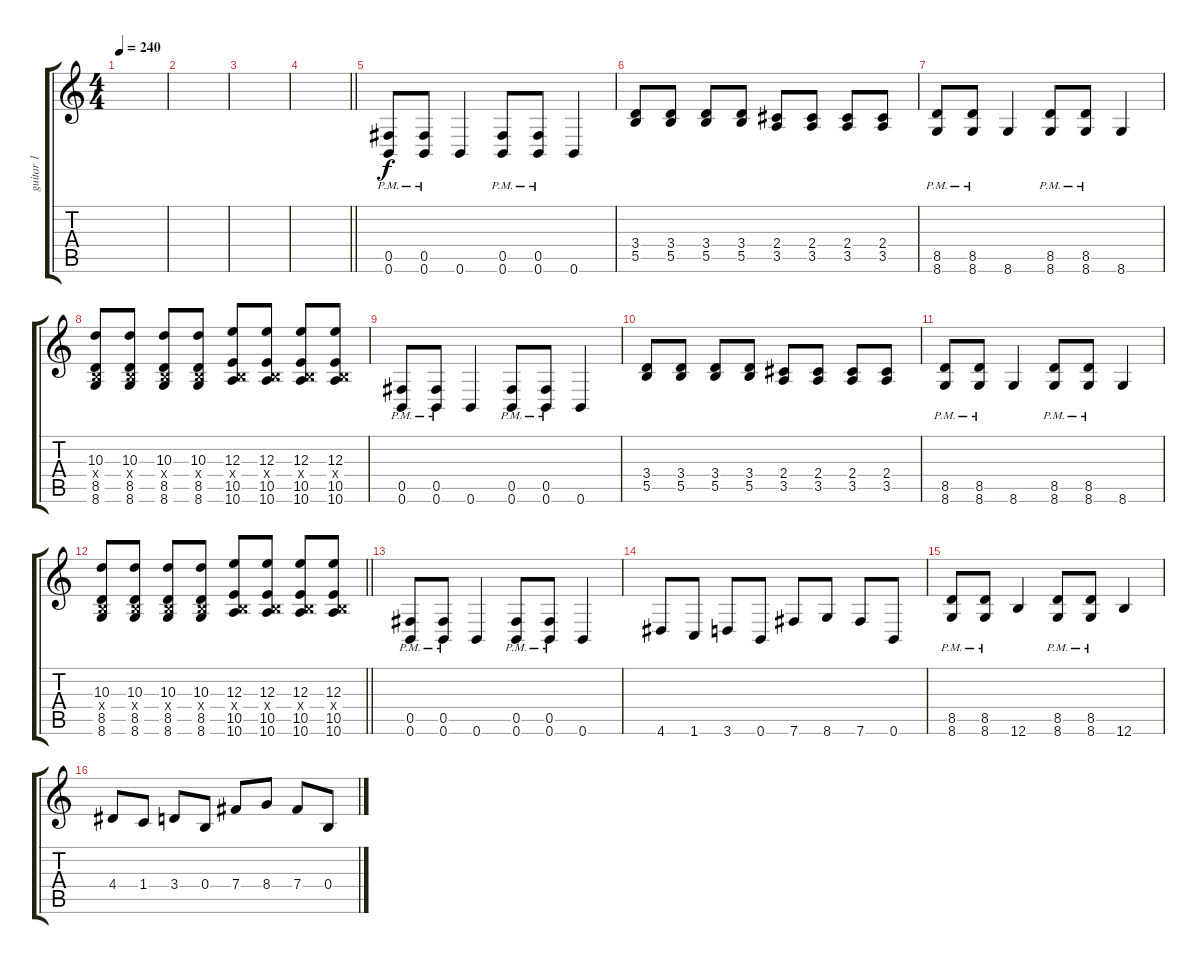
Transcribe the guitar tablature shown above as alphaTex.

\track ("guitar 1" "guitar 1") {instrument distortionguitar}
\staff {score tabs}
\tuning (Db4 Ab3 E3 B2 Gb2 B1) {hide}
\ts (4 4)
\tempo 240
\clef g2
\ks c
|
|
|
\barLineRight lightlight
|
\section ("" "")
(0.5{pm} 0.6{pm}).8 (0.5{pm} 0.6{pm}).8 0.6.4 (0.5{pm} 0.6{pm}).8 (0.5{pm} 0.6{pm}).8 0.6.4 |
(3.4 5.5).8 (3.4 5.5).8 (3.4 5.5).8 (3.4 5.5).8 (2.4 3.5).8 (2.4 3.5).8 (2.4 3.5).8 (2.4 3.5).8 |
(8.5{pm} 8.6{pm}).8 (8.5{pm} 8.6{pm}).8 8.6.4 (8.5{pm} 8.6{pm}).8 (8.5{pm} 8.6{pm}).8 8.6.4 |
(10.3 0.4{x} 8.5 8.6).8 (10.3 0.4{x} 8.5 8.6).8 (10.3 0.4{x} 8.5 8.6).8 (10.3 0.4{x} 8.5 8.6).8 (12.3 0.4{x} 10.5 10.6).8 (12.3 0.4{x} 10.5 10.6).8 (12.3 0.4{x} 10.5 10.6).8 (12.3 0.4{x} 10.5 10.6).8 |
(0.5{pm} 0.6{pm}).8 (0.5{pm} 0.6{pm}).8 0.6.4 (0.5{pm} 0.6{pm}).8 (0.5{pm} 0.6{pm}).8 0.6.4 |
(3.4 5.5).8 (3.4 5.5).8 (3.4 5.5).8 (3.4 5.5).8 (2.4 3.5).8 (2.4 3.5).8 (2.4 3.5).8 (2.4 3.5).8 |
(8.5{pm} 8.6{pm}).8 (8.5{pm} 8.6{pm}).8 8.6.4 (8.5{pm} 8.6{pm}).8 (8.5{pm} 8.6{pm}).8 8.6.4 |
\barLineRight lightlight
(10.3 0.4{x} 8.5 8.6).8 (10.3 0.4{x} 8.5 8.6).8 (10.3 0.4{x} 8.5 8.6).8 (10.3 0.4{x} 8.5 8.6).8 (12.3 0.4{x} 10.5 10.6).8 (12.3 0.4{x} 10.5 10.6).8 (12.3 0.4{x} 10.5 10.6).8 (12.3 0.4{x} 10.5 10.6).8 |
\section ("" "")
(0.5{pm} 0.6{pm}).8 (0.5{pm} 0.6{pm}).8 0.6.4 (0.5{pm} 0.6{pm}).8 (0.5{pm} 0.6{pm}).8 0.6.4 |
4.6.8 1.6.8 3.6.8 0.6.8 7.6.8 8.6.8 7.6.8 0.6.8 |
(8.5{pm} 8.6{pm}).8 (8.5{pm} 8.6{pm}).8 12.6.4 (8.5{pm} 8.6{pm}).8 (8.5{pm} 8.6{pm}).8 12.6.4 |
4.4.8 1.4.8 3.4.8 0.4.8 7.4.8 8.4.8 7.4.8 0.4.8
